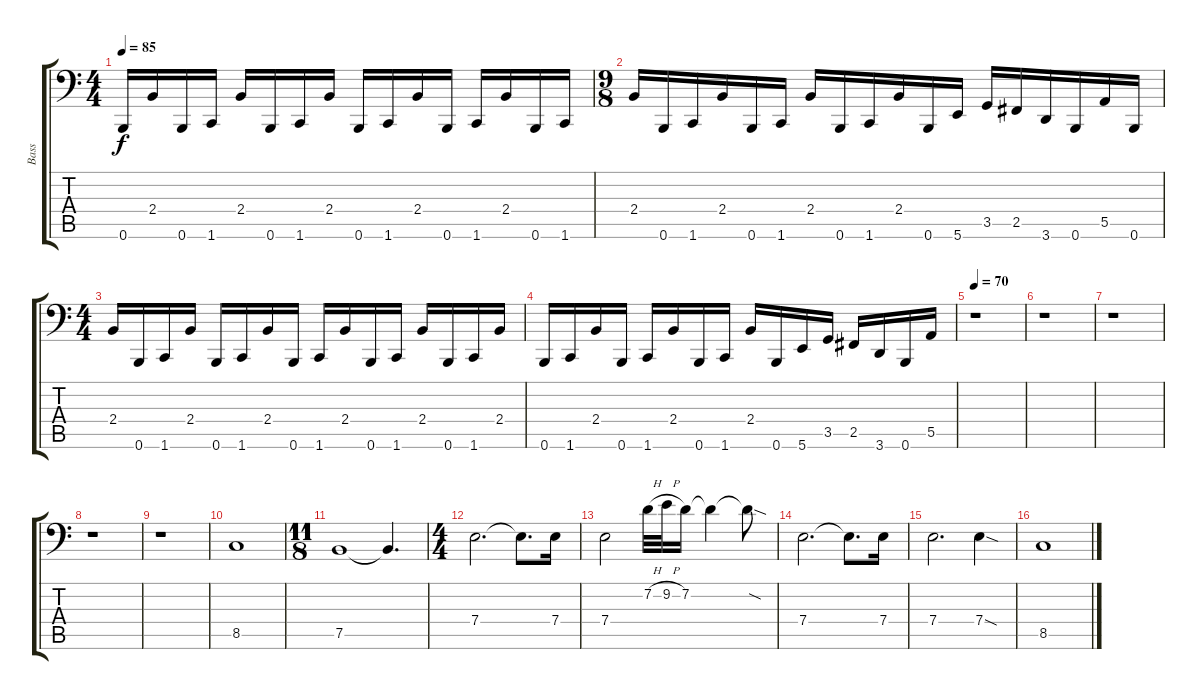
\track ("Bass" "Bass") {instrument electricbassfinger}
\staff {score tabs}
\tuning (C3 G2 D2 A1 E1 B0) {hide}
\ts (4 4)
\tempo 85
\clef f4
\ks c
0.6.16{dy f} 2.4.16 0.6.16 1.6.16 2.4.16 0.6.16 1.6.16 2.4.16 0.6.16 1.6.16 2.4.16 0.6.16 1.6.16 2.4.16 0.6.16 1.6.16 |
\ts (9 8)
2.4.16 0.6.16 1.6.16 2.4.16 0.6.16 1.6.16 2.4.16 0.6.16 1.6.16 2.4.16 0.6.16 5.6.16 3.5.16 2.5.16 3.6.16 0.6.16 5.5.16 0.6.16 |
\ts (4 4)
2.4.16 0.6.16 1.6.16 2.4.16 0.6.16 1.6.16 2.4.16 0.6.16 1.6.16 2.4.16 0.6.16 1.6.16 2.4.16 0.6.16 1.6.16 2.4.16 |
0.6.16 1.6.16 2.4.16 0.6.16 1.6.16 2.4.16 0.6.16 1.6.16 2.4.16 0.6.16 5.6.16 3.5.16 2.5.16 3.6.16 0.6.16 5.5.16 |
\tempo 70
r.1 |
r.1 |
r.1 |
r.1 |
r.1 |
8.5.1 |
\ts (11 8)
7.5.1 7.5{t}.4{d} |
\ts (4 4)
7.4.2{d} 7.4{t}.8{d} 7.4.16 |
7.4.2 7.2{h}.32 9.2{h}.32 7.2.16 7.2{t}.4 7.2{sod t}.8 |
7.4.2{d} 7.4{t}.8{d} 7.4.16 |
7.4.2{d} 7.4{sod}.4 |
8.5.1
